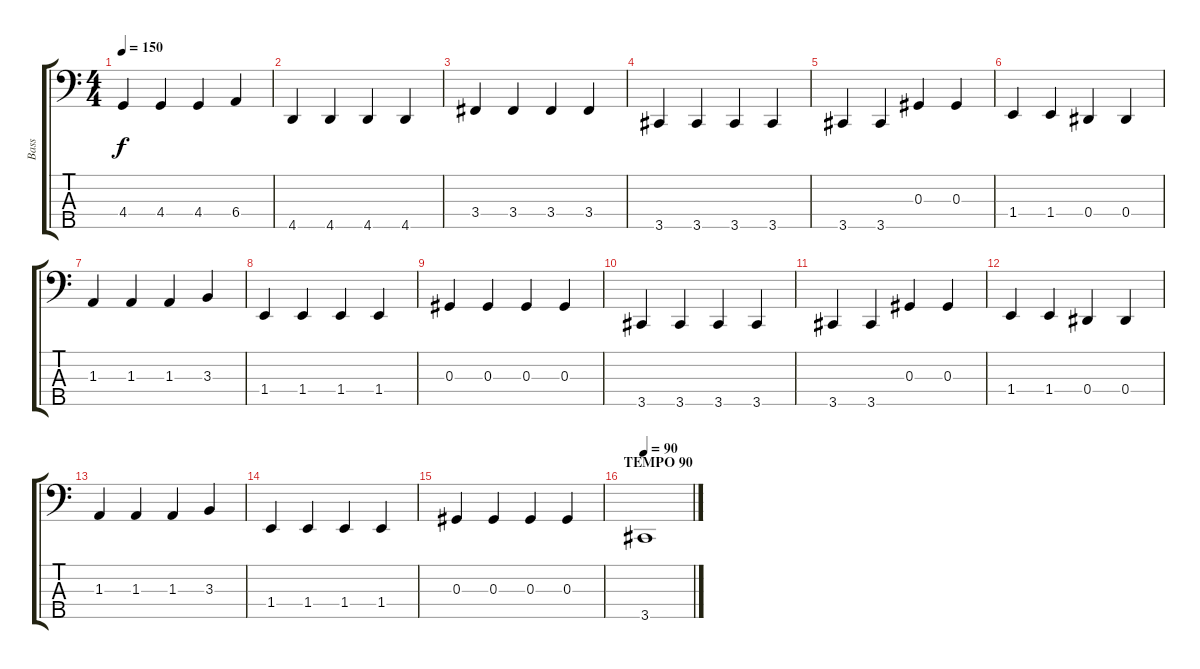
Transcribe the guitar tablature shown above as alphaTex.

\track ("Bass" "Bass") {instrument electricbassfinger}
\staff {score tabs}
\tuning (Gb2 Db2 Ab1 Eb1 Bb0) {hide}
\ts (4 4)
\tempo 150
\clef f4
\ks c
4.4.4{dy f} 4.4.4 4.4.4 6.4.4 |
4.5.4 4.5.4 4.5.4 4.5.4 |
3.4.4 3.4.4 3.4.4 3.4.4 |
3.5.4 3.5.4 3.5.4 3.5.4 |
3.5.4 3.5.4 0.3.4 0.3.4 |
1.4.4 1.4.4 0.4.4 0.4.4 |
1.3.4 1.3.4 1.3.4 3.3.4 |
1.4.4 1.4.4 1.4.4 1.4.4 |
0.3.4 0.3.4 0.3.4 0.3.4 |
3.5.4 3.5.4 3.5.4 3.5.4 |
3.5.4 3.5.4 0.3.4 0.3.4 |
1.4.4 1.4.4 0.4.4 0.4.4 |
1.3.4 1.3.4 1.3.4 3.3.4 |
1.4.4 1.4.4 1.4.4 1.4.4 |
0.3.4 0.3.4 0.3.4 0.3.4 |
\section ("" "TEMPO 90")
\tempo 90
3.5.1{volume 0}
